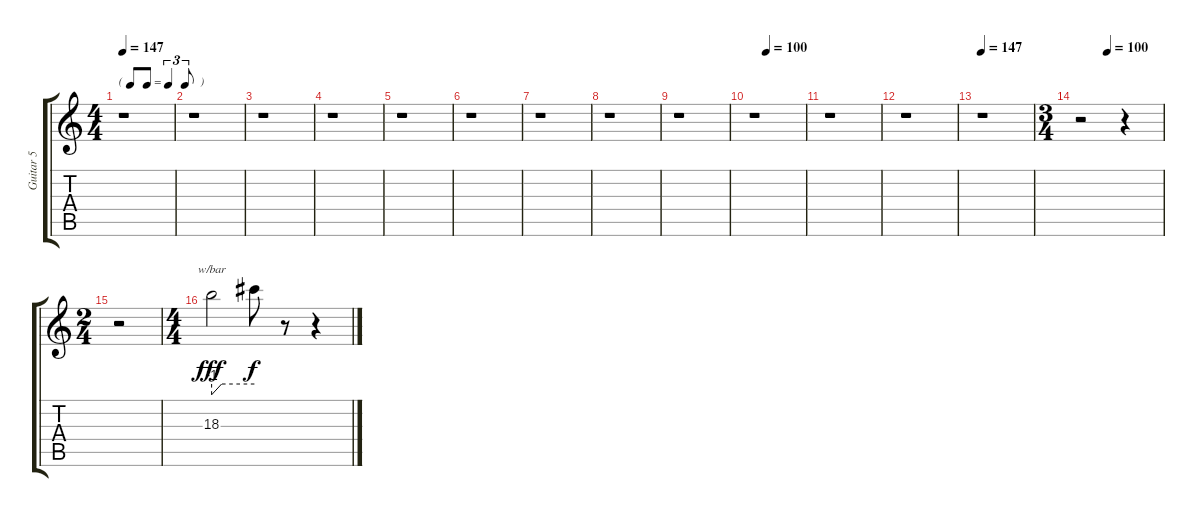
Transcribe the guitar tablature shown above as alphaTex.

\track ("Guitar 5" "Guitar 5") {instrument distortionguitar}
\staff {score tabs}
\tuning (E4 B3 G3 D3 A2 D2) {hide}
\ts (4 4)
\tf triplet8th
\tempo 147
\clef g2
\ks c
r.1{dy f} |
r.1 |
r.1 |
r.1 |
r.1 |
r.1 |
r.1 |
r.1 |
r.1 |
\tempo (100 0.25)
r.1 |
r.1 |
r.1 |
\tempo 147
r.1 |
\ts (3 4)
\tempo (100 0.3333333333333333)
r.2 r.4 |
\ts (2 4)
r.2 |
\ts (4 4)
18.3.2{tbe (custom default 0 -4 14 0 60 0) dy fff} 18.3{t}.8{dy f} r.8 r.4
